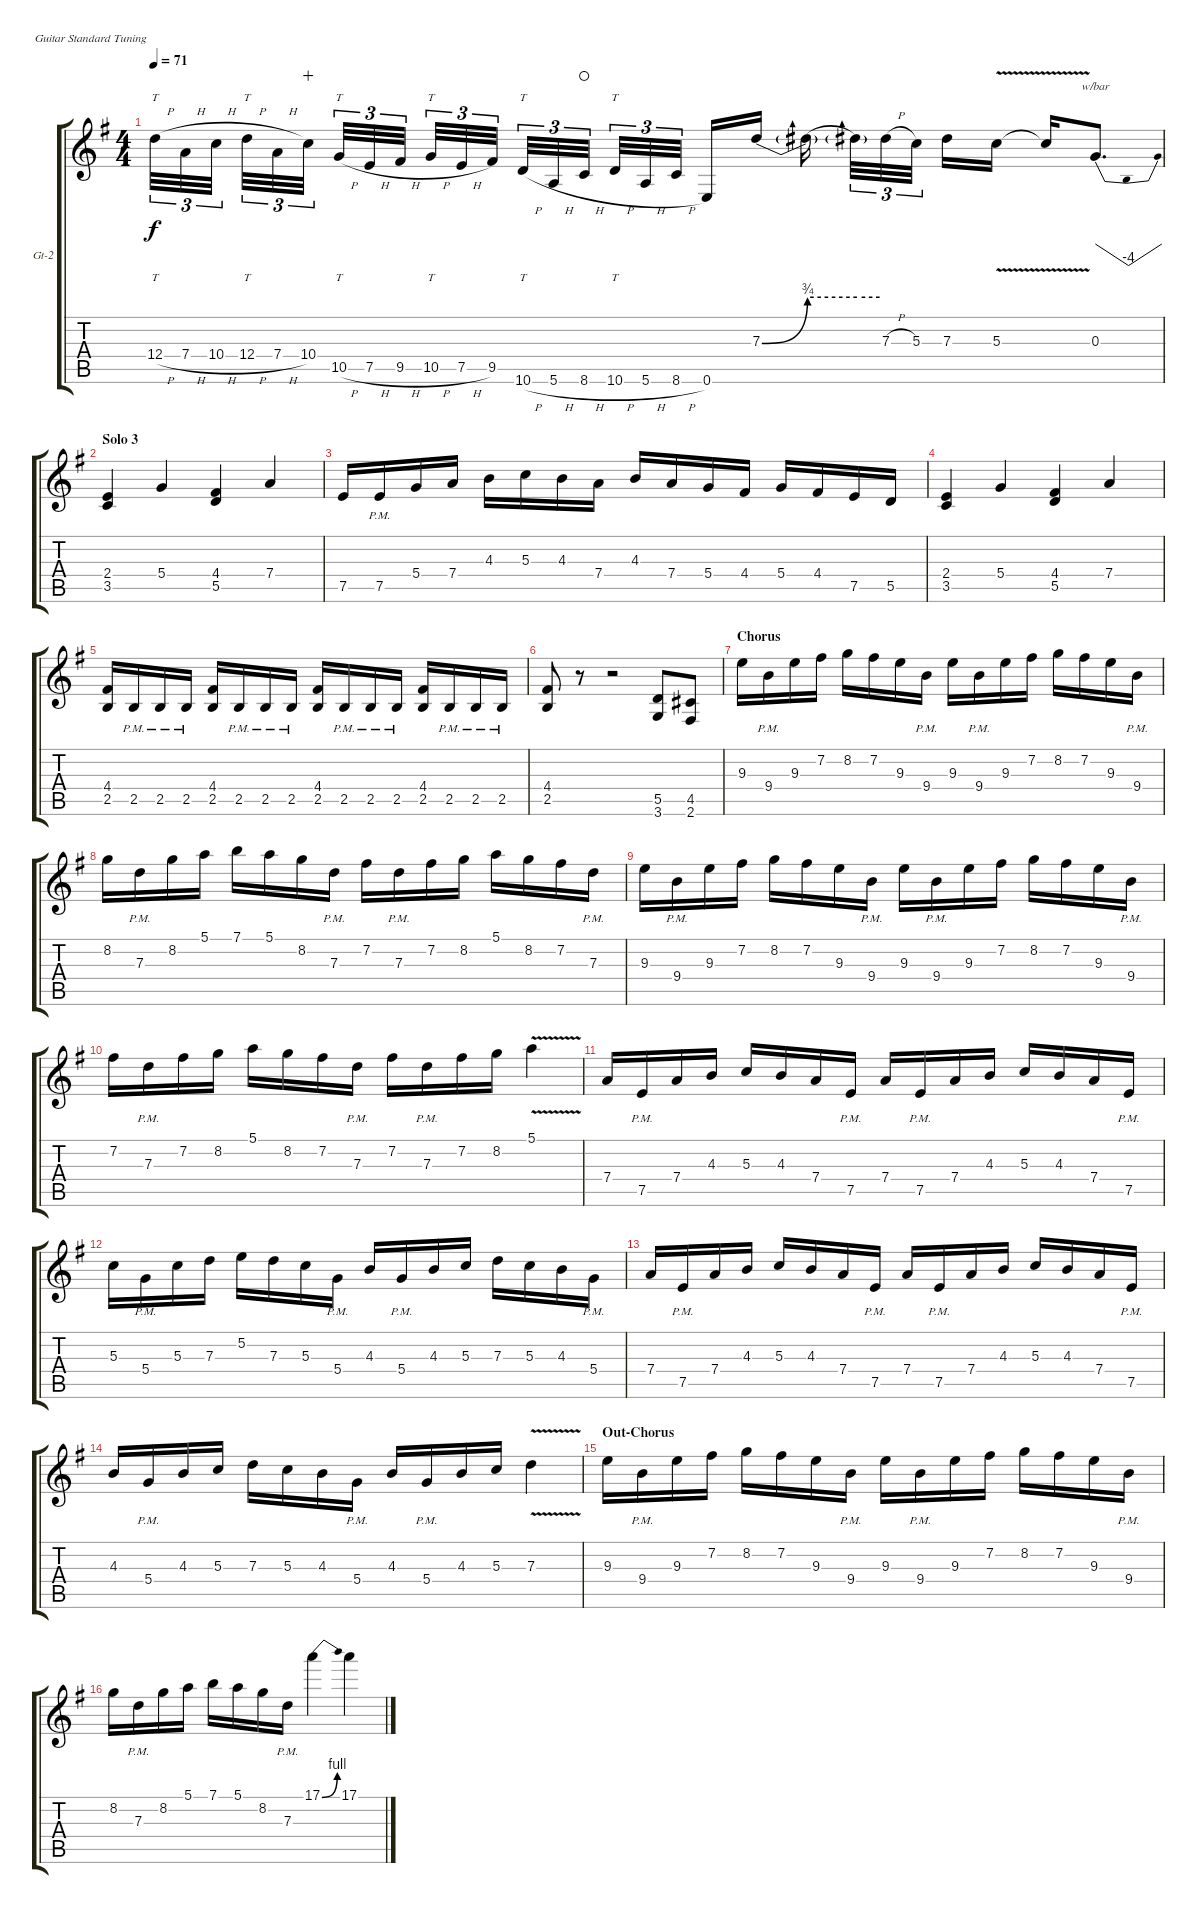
\defaultSystemsLayout 4
\bracketExtendMode groupsimilarinstruments
\firstSystemTrackNameOrientation horizontal
\otherSystemsTrackNameOrientation horizontal
\track ("Guitar 2" "Gt-2") {instrument distortionguitar}
\staff {score tabs}
\tuning (E4 B3 G3 D3 A2 E2)
\ts (4 4)
\tempo 71
\clef g2
\ks eminor
12.4{h}.32{tt tu (3 2) dy f} 7.4{h}.32{tu (3 2)} 10.4{h}.32{tu (3 2)} 12.4{h}.32{tt tu (3 2)} 7.4{h}.32{tu (3 2)} 10.4.32{tu (3 2) wahc} 10.5{h}.32{tt tu (3 2)} 7.5{h}.32{tu (3 2)} 9.5{h}.32{tu (3 2)} 10.5{h}.32{tt tu (3 2)} 7.5{h}.32{tu (3 2)} 9.5.32{tu (3 2)} 10.6{h}.32{tt tu (3 2)} 5.6{h}.32{tu (3 2)} 8.6{h}.32{tu (3 2) waho} 10.6{h}.32{tt tu (3 2)} 5.6{h}.32{tu (3 2)} 8.6{h}.32{tu (3 2)} 0.6.16 7.3{be (bend 0 0 60 3)}.16 7.3{be (hold 0 3 60 3) t}.16 7.3{be (hold 0 3 60 3) t}.32{tu (3 2)} 7.3{h}.32{tu (3 2)} 5.3.32{tu (3 2)} 7.3.16 5.3{v}.16 5.3{v t}.16 0.3.8{d tbe (dip default 0 0 30 -16 60 0)} |
\section ("" "Solo 3")
(2.4 3.5).4 5.4.4 (4.4 5.5).4 7.4.4 |
7.5.16 7.5{pm}.16 5.4.16 7.4.16 4.3.16 5.3.16 4.3.16 7.4.16 4.3.16 7.4.16 5.4.16 4.4.16 5.4.16 4.4.16 7.5.16 5.5.16 |
(2.4 3.5).4 5.4.4 (4.4 5.5).4 7.4.4 |
(4.4 2.5).16 2.5{pm}.16 2.5{pm}.16 2.5{pm}.16 (4.4 2.5).16 2.5{pm}.16 2.5{pm}.16 2.5{pm}.16 (4.4 2.5).16 2.5{pm}.16 2.5{pm}.16 2.5{pm}.16 (4.4 2.5).16 2.5{pm}.16 2.5{pm}.16 2.5{pm}.16 |
(4.4 2.5).8 r.8 r.2 (5.5 3.6).8 (4.5 2.6).8 |
\section ("" "Chorus")
9.3.16 9.4{pm}.16 9.3.16 7.2.16 8.2.16 7.2.16 9.3.16 9.4{pm}.16 9.3.16 9.4{pm}.16 9.3.16 7.2.16 8.2.16 7.2.16 9.3.16 9.4{pm}.16 |
8.2.16 7.3{pm}.16 8.2.16 5.1.16 7.1.16 5.1.16 8.2.16 7.3{pm}.16 7.2.16 7.3{pm}.16 7.2.16 8.2.16 5.1.16 8.2.16 7.2.16 7.3{pm}.16 |
9.3.16 9.4{pm}.16 9.3.16 7.2.16 8.2.16 7.2.16 9.3.16 9.4{pm}.16 9.3.16 9.4{pm}.16 9.3.16 7.2.16 8.2.16 7.2.16 9.3.16 9.4{pm}.16 |
7.2.16 7.3{pm}.16 7.2.16 8.2.16 5.1.16 8.2.16 7.2.16 7.3{pm}.16 7.2.16 7.3{pm}.16 7.2.16 8.2.16 5.1{v}.4 |
7.4.16 7.5{pm}.16 7.4.16 4.3.16 5.3.16 4.3.16 7.4.16 7.5{pm}.16 7.4.16 7.5{pm}.16 7.4.16 4.3.16 5.3.16 4.3.16 7.4.16 7.5{pm}.16 |
5.3.16 5.4{pm}.16 5.3.16 7.3.16 5.2.16 7.3.16 5.3.16 5.4{pm}.16 4.3.16 5.4{pm}.16 4.3.16 5.3.16 7.3.16 5.3.16 4.3.16 5.4{pm}.16 |
7.4.16 7.5{pm}.16 7.4.16 4.3.16 5.3.16 4.3.16 7.4.16 7.5{pm}.16 7.4.16 7.5{pm}.16 7.4.16 4.3.16 5.3.16 4.3.16 7.4.16 7.5{pm}.16 |
4.3.16 5.4{pm}.16 4.3.16 5.3.16 7.3.16 5.3.16 4.3.16 5.4{pm}.16 4.3.16 5.4{pm}.16 4.3.16 5.3.16 7.3{v}.4 |
\section ("" "Out-Chorus")
9.3.16 9.4{pm}.16 9.3.16 7.2.16 8.2.16 7.2.16 9.3.16 9.4{pm}.16 9.3.16 9.4{pm}.16 9.3.16 7.2.16 8.2.16 7.2.16 9.3.16 9.4{pm}.16 |
8.2.16 7.3{pm}.16 8.2.16 5.1.16 7.1.16 5.1.16 8.2.16 7.3{pm}.16 17.1{be (bend 0 0 60 4)}.4 17.1.4
